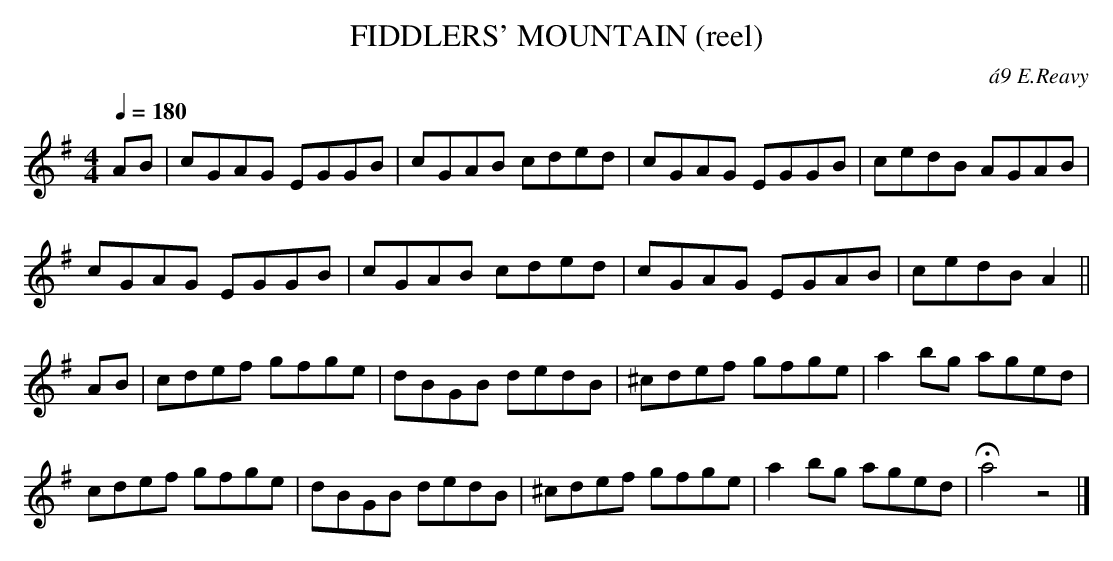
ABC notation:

X:1
T:FIDDLERS' MOUNTAIN (reel)
C:\'a9 E.Reavy
Y:"allegro moderato"
I don't like the C sharps in mm 11 and 15 but I left them
in - feel free to play C natural.
Q:1/4=180
M:4/4
L:1/8
K:Ador
AB|cGAG EGGB|cGAB cded|cGAG EGGB|cedB AGAB|
cGAG EGGB|cGAB cded|cGAG EGAB|cedB A2 ||
AB|cdef gfge|dBGB dedB|^cdef gfge|a2bg aged|
cdef gfge|dBGB dedB|^cdef gfge|a2bg aged|Ha4z4|]
